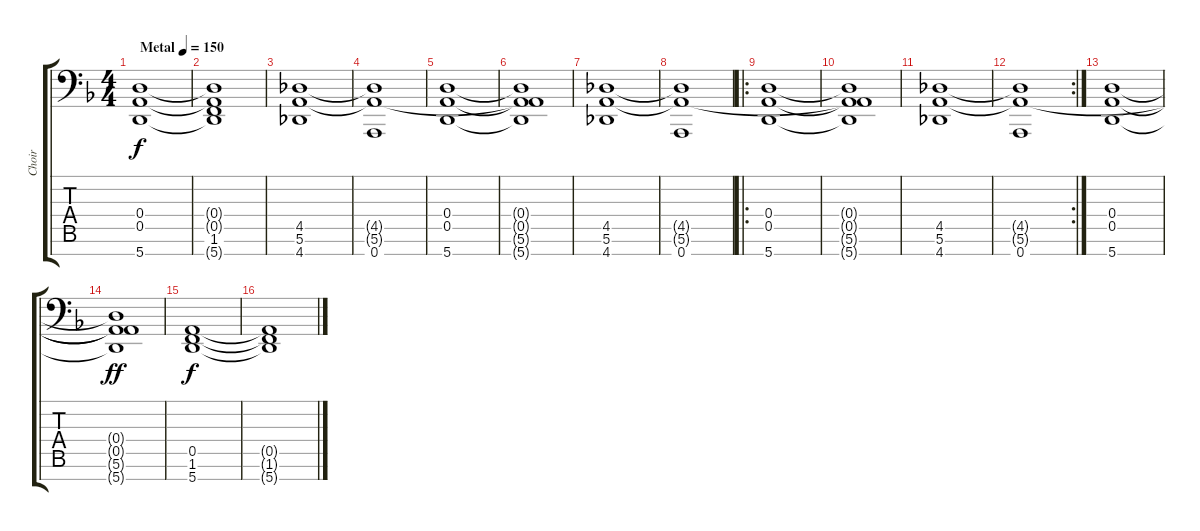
\track ("Choir" "Choir") {instrument choiraahs}
\staff {score tabs}
\tuning (E4 B3 G3 D3 A2 E2 A1) {hide}
\ts (4 4)
\tempo (150 "Metal")
\clef f4
\ks f
(0.4 0.5 5.7).1{dy f instrument choiraahs} |
(0.4{t} 0.5{t} 1.6 5.7{t}).1 |
(4.5 5.6 4.7).1 |
(4.5{t} 5.6{t} 0.7).1 |
(0.4 0.5 5.7).1 |
(0.4{t} 0.5{t} 5.6{t} 5.7{t}).1 |
(4.5 5.6 4.7).1 |
(4.5{t} 5.6{t} 0.7).1 |
\ro
(0.4 0.5 5.7).1 |
(0.4{t} 0.5{t} 5.6{t} 5.7{t}).1 |
(4.5 5.6 4.7).1 |
\rc 2
(4.5{t} 5.6{t} 0.7).1 |
(0.4 0.5 5.7).1 |
(0.4{t} 0.5{t} 5.6{t} 5.7{t}).1{dy ff} |
(0.5 1.6 5.7).1{dy f} |
(0.5{t} 1.6{t} 5.7{t}).1
